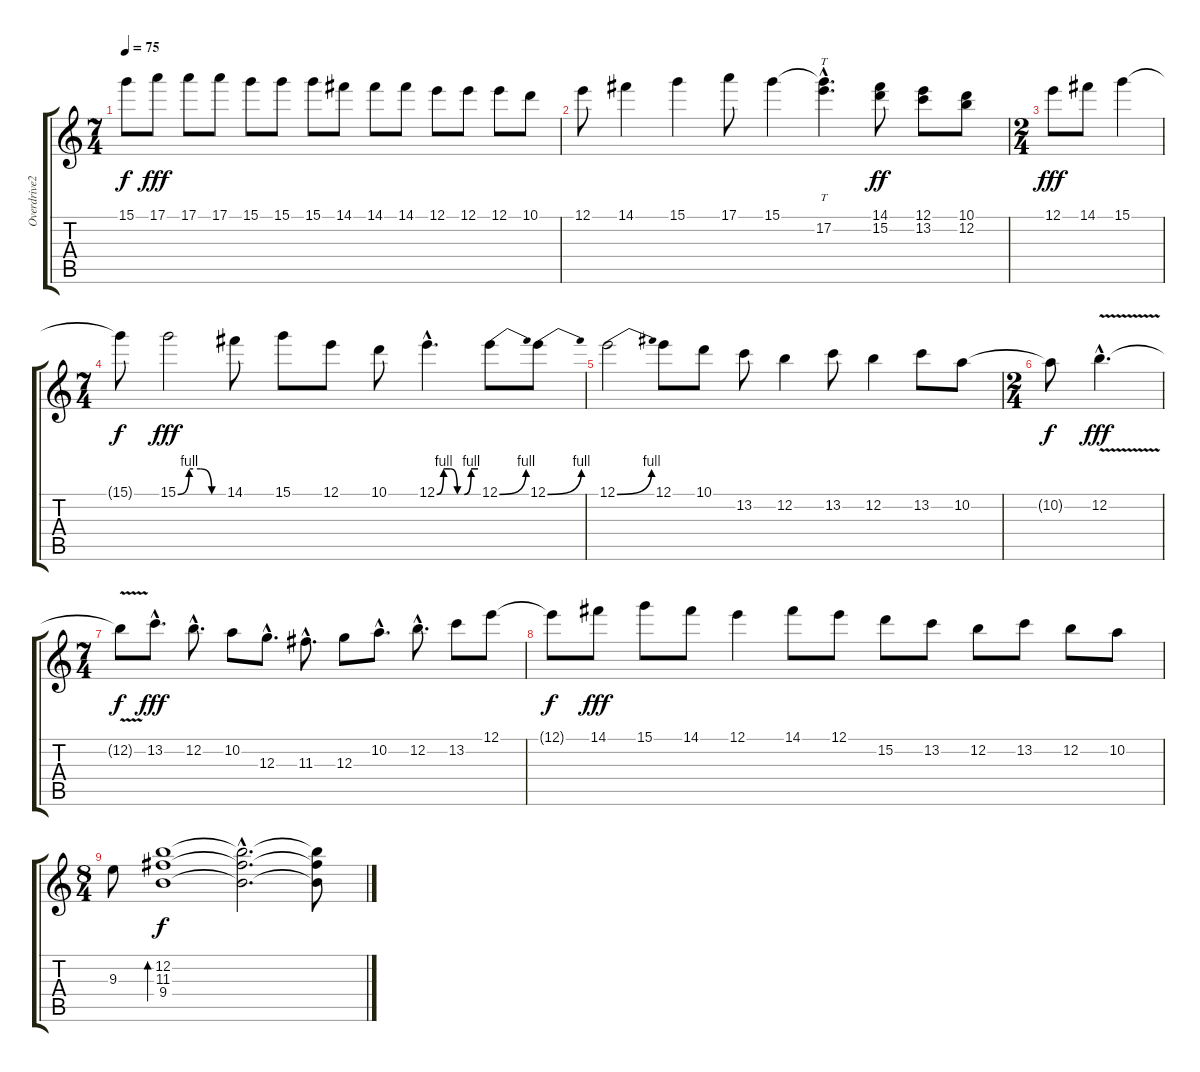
\track ("Overdrive2" "Overdrive2") {instrument overdrivenguitar}
\staff {score tabs}
\tuning (E4 B3 G3 D3 A2 E2) {hide}
\ts (7 4)
\tempo 75
\clef g2
\ks c
15.1{t}.8{dy f} 17.1.8{dy fff} 17.1.8 17.1.8 15.1.8 15.1.8 15.1.8 14.1.8 14.1.8 14.1.8 12.1.8 12.1.8 12.1.8 10.1.8 |
12.1.8 14.1.4 15.1.4 17.1.8 15.1.4 (15.1{hac t} 17.2{hac}).4{tt d} (14.1 15.2).8{dy ff} (12.1 13.2).8 (10.1 12.2).8 |
\ts (2 4)
12.1.8{dy fff} 14.1.8 15.1.4 |
\ts (7 4)
15.1{t}.8{dy f} 15.1{be (custom 0 0 15 4 30 4 45 0 60 0)}.2{dy fff} 14.1.8 15.1.8 12.1.8 10.1.8 12.1{be (custom 0 0 10 4 20 4 30 0 40 0 50 4 60 4) hac}.4{d} 12.1{be (bend 0 0 60 4)}.8 12.1{be (bend 0 0 60 4)}.8 |
12.1{be (bend 0 0 60 4)}.2 12.1.8 10.1.8 13.2.8 12.2.4 13.2.8 12.2.4 13.2.8 10.2.8 |
\ts (2 4)
10.2{t}.8{dy f} 12.2{v hac}.4{d dy fff} |
\ts (7 4)
12.2{t}.8{dy f} 13.2{hac}.8{d dy fff} 12.2{hac}.8{d} 10.2.8 12.3{hac}.8{d} 11.3{hac}.8{d} 12.3.8 10.2{hac}.8{d} 12.2{hac}.8{d} 13.2.8 12.1.8 |
12.1{t}.8{dy f} 14.1.8{dy fff} 15.1.8 14.1.8 12.1.4 14.1.8 12.1.8 15.2.8 13.2.8 12.2.8 13.2.8 12.2.8 10.2.8 |
\ts (8 4)
9.3.8 (12.2 11.3 9.4).1{bd 480 dy f volume 2} (12.2{hac t} 11.3{hac t} 9.4{hac t}).2{d} (12.2{t} 11.3{t} 9.4{t}).8
